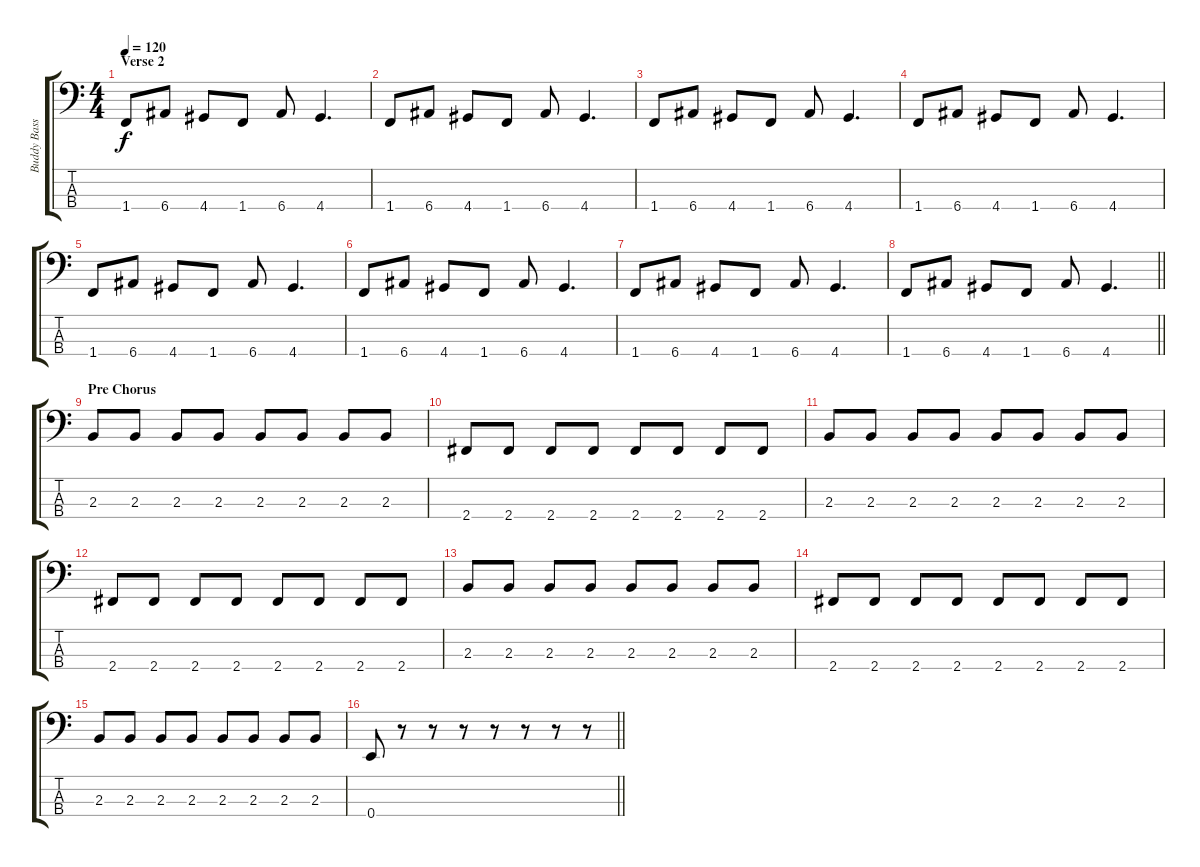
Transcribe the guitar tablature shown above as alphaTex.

\track ("Buddy Bass" "Buddy Bass") {instrument electricbassfinger}
\staff {score tabs}
\tuning (G2 D2 A1 E1) {hide}
\ts (4 4)
\section ("" "Verse 2")
\tempo 120
\clef f4
\ks c
1.4.8{dy f} 6.4.8 4.4.8 1.4.8 6.4.8 4.4.4{d} |
1.4.8 6.4.8 4.4.8 1.4.8 6.4.8 4.4.4{d} |
1.4.8 6.4.8 4.4.8 1.4.8 6.4.8 4.4.4{d} |
1.4.8 6.4.8 4.4.8 1.4.8 6.4.8 4.4.4{d} |
1.4.8 6.4.8 4.4.8 1.4.8 6.4.8 4.4.4{d} |
1.4.8 6.4.8 4.4.8 1.4.8 6.4.8 4.4.4{d} |
1.4.8 6.4.8 4.4.8 1.4.8 6.4.8 4.4.4{d} |
\barLineRight lightlight
1.4.8 6.4.8 4.4.8 1.4.8 6.4.8 4.4.4{d} |
\section ("" "Pre Chorus")
2.3.8 2.3.8 2.3.8 2.3.8 2.3.8 2.3.8 2.3.8 2.3.8 |
2.4.8 2.4.8 2.4.8 2.4.8 2.4.8 2.4.8 2.4.8 2.4.8 |
2.3.8 2.3.8 2.3.8 2.3.8 2.3.8 2.3.8 2.3.8 2.3.8 |
2.4.8 2.4.8 2.4.8 2.4.8 2.4.8 2.4.8 2.4.8 2.4.8 |
2.3.8 2.3.8 2.3.8 2.3.8 2.3.8 2.3.8 2.3.8 2.3.8 |
2.4.8 2.4.8 2.4.8 2.4.8 2.4.8 2.4.8 2.4.8 2.4.8 |
2.3.8 2.3.8 2.3.8 2.3.8 2.3.8 2.3.8 2.3.8 2.3.8 |
\barLineRight lightlight
0.4.8 r.8 r.8 r.8 r.8 r.8 r.8 r.8
